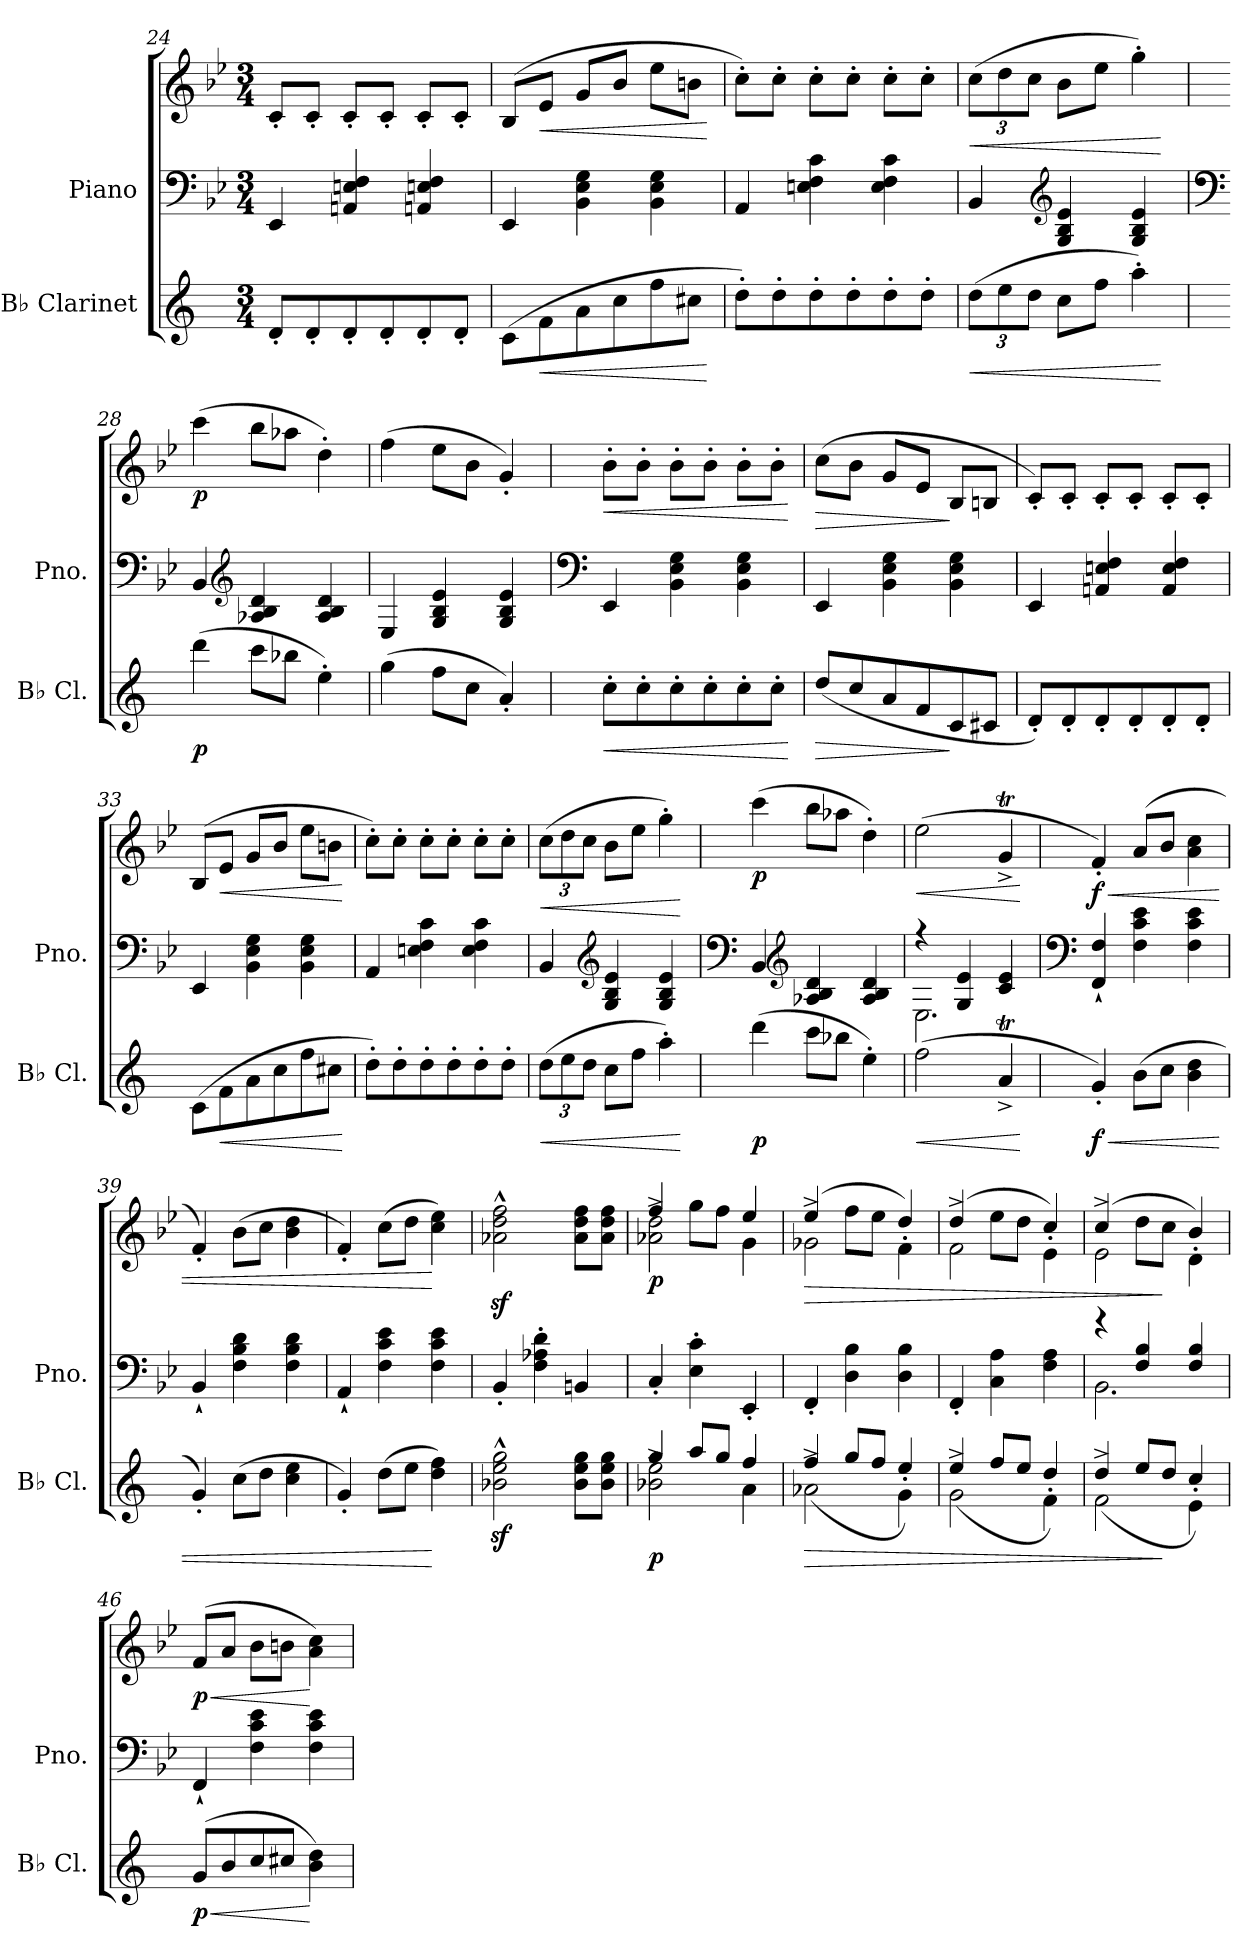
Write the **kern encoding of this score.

**kern	**dynam	**kern	**kern	**dynam
*part2	*part2	*part1	*part1	*part1
*staff3	*staff3	*staff2	*staff1	*staff1/2
*I"B♭ Clarinet	*	*I"Piano	*	*
*I'B♭ Cl.	*	*I'Pno.	*	*
*clefG2	*	*clefF4	*clefG2	*
*ITrd1c2	*	*	*	*
*k[b-e-]	*	*k[b-e-]	*k[b-e-]	*
*M3/4	*	*M3/4	*M3/4	*
=24	=24	=24	=24	=24
8c'/L	.	4EE-/	8c'/L	.
8c'/	.	.	8c'/J	.
8c'/	.	4AAn/ 4En/ 4F/	8c'/L	.
8c'/	.	.	8c'/J	.
8c'/	.	4AAn/ 4En/ 4F/	8c'/L	.
8c'/J	.	.	8c'/J	.
=25	=25	=25	=25	=25
(>8B-\L	.	4EE-/	(>8B-/L	.
!	!LO:HP:b	!	!	!LO:HP:b
8e-\	<	.	8e-/J	<
8g\	.	4BB-\ 4E-\ 4G\	8g/L	.
8b-\	.	.	8b-/J	.
8ee-\	.	4BB-\ 4E-\ 4G\	8ee-\L	.
8bn\J	.	.	8bn\J	.
.	[	.	.	[
=26	=26	=26	=26	=26
8cc'\L)	.	4AA/	8cc'\L)	.
8cc'\	.	.	8cc'\J	.
8cc'\	.	4En\ 4F\ 4c\	8cc'\L	.
8cc'\	.	.	8cc'\J	.
8cc'\	.	4E\ 4F\ 4c\	8cc'\L	.
8cc'\J	.	.	8cc'\J	.
!!LO:LB:g=z
=27	=27	=27	=27	=27
*Xbrackettup	*	*	*	*
!	!LO:HP:b	!	!	!
*	*	*	*Xbrackettup	*
!	!	!	!	!LO:HP:b
(>12cc\L	<	4BB-/	(>12cc\L	<
12dd\	.	.	12dd\	.
12cc\J	.	.	12cc\J	.
*	*	*clefG2	*	*
8b-\L	.	4G/ 4B-/ 4e-/	8b-\L	.
8ee-\J	.	.	8ee-\J	.
4gg'\)	.	4G/ 4B-/ 4e-/	4gg'\)	.
.	[	.	.	[
=28	=28	=28	=28	=28
*	*	*clefF4	*	*
!	!LO:DY:b	!	!	!LO:DY:b
(>4ccc\	p	4BB-/	(>4ccc\	p
*	*	*clefG2	*	*
8bb-\L	.	4A-X/ 4B-/ 4d/	8bb-\L	.
8aa-X\J	.	.	8aa-X\J	.
4dd'\)	.	4A-/ 4B-/ 4d/	4dd'\)	.
=29	=29	=29	=29	=29
(>4ff\	.	4E-/	(>4ff\	.
8ee-\L	.	4G/ 4B-/ 4e-/	8ee-\L	.
8b-\J	.	.	8b-\J	.
4g'/)	.	4G/ 4B-/ 4e-/	4g'/)	.
=30	=30	=30	=30	=30
*	*	*clefF4	*	*
!	!LO:HP:b	!	!	!LO:HP:b
8b-'\L	<	4EE-/	8b-'\L	<
8b-'\	.	.	8b-'\J	.
8b-'\	.	4BB-\ 4E-\ 4G\	8b-'\L	.
8b-'\	.	.	8b-'\J	.
8b-'\	.	4BB-\ 4E-\ 4G\	8b-'\L	.
8b-'\J	.	.	8b-'\J	.
.	[	.	.	[
=31	=31	=31	=31	=31
!	!LO:HP:b	!	!	!LO:HP:b
(<8cc/L	>	4EE-/	(>8cc\L	>
8b-/	.	.	8b-\J	.
8g/	.	4BB-\ 4E-\ 4G\	8g/L	.
8e-/	.	.	8e-/J	.
8B-/	]	4BB-\ 4E-\ 4G\	8B-/L	]
8Bn/J	.	.	8Bn/J	.
=32	=32	=32	=32	=32
8c'/L)	.	4EE-/	8c'/L)	.
8c'/	.	.	8c'/J	.
8c'/	.	4AAn/ 4En/ 4F/	8c'/L	.
8c'/	.	.	8c'/J	.
8c'/	.	4AA/ 4E/ 4F/	8c'/L	.
8c'/J	.	.	8c'/J	.
=33	=33	=33	=33	=33
(>8B-\L	.	4EE-/	(>8B-/L	.
!	!LO:HP:b	!	!	!LO:HP:b
8e-\	<	.	8e-/J	<
8g\	.	4BB-\ 4E-\ 4G\	8g/L	.
8b-\	.	.	8b-/J	.
8ee-\	.	4BB-\ 4E-\ 4G\	8ee-\L	.
8bn\J	.	.	8bn\J	.
.	[	.	.	[
!!LO:LB:g=z
=34	=34	=34	=34	=34
8cc'\L)	.	4AA/	8cc'\L)	.
8cc'\	.	.	8cc'\J	.
8cc'\	.	4En\ 4F\ 4c\	8cc'\L	.
8cc'\	.	.	8cc'\J	.
8cc'\	.	4E\ 4F\ 4c\	8cc'\L	.
8cc'\J	.	.	8cc'\J	.
=35	=35	=35	=35	=35
!	!LO:HP:b	!	!	!LO:HP:b
(>12cc\L	<	4BB-/	(>12cc\L	<
12dd\	.	.	12dd\	.
12cc\J	.	.	12cc\J	.
*	*	*clefG2	*	*
8b-\L	.	4G/ 4B-/ 4e-/	8b-\L	.
8ee-\J	.	.	8ee-\J	.
4gg'\)	.	4G/ 4B-/ 4e-/	4gg'\)	.
.	[	.	.	[
=36	=36	=36	=36	=36
*	*	*clefF4	*	*
!	!LO:DY:b	!	!	!LO:DY:b
(>4ccc\	p	4BB-/	(>4ccc\	p
*	*	*clefG2	*	*
8bb-\L	.	4A-X/ 4B-/ 4d/	8bb-\L	.
8aa-X\J	.	.	8aa-X\J	.
4dd'\)	.	4A-/ 4B-/ 4d/	4dd'\)	.
=37	=37	=37	=37	=37
!	!LO:HP:b	!	!	!LO:HP:b
*	*	*^	*	*
(>2ee-\	<	2.E-\	4rff	(>2ee-\	<
.	.	.	4G/ 4e-/	.	.
4gT^/	.	.	4c/ 4e-/	4gT^/	.
*	*	*v	*v	*	*
.	[	.	.	[
=38	=38	=38	=38	=38
*	*	*clefF4	*	*
!	!LO:HP:b	!	!	!LO:HP:b
!	!LO:DY:n=1:b	!	!	!LO:DY:n=1:b
4f'/)	< f	4FF/` 4F/`	4f'/)	< f
(>8a\L	.	4F\ 4c\ 4e-\	(>8a/L	.
8b-\J	.	.	8b-/J	.
4a\ 4cc\	.	4F\ 4c\ 4e-\	4a\ 4cc\	.
=39	=39	=39	=39	=39
4f'/)	.	4BB-`/	4f'/)	.
(>8b-\L	.	4F\ 4B-\ 4d\	(>8b-\L	.
8cc\J	.	.	8cc\J	.
4b-\ 4dd\	.	4F\ 4B-\ 4d\	4b-\ 4dd\	.
=40	=40	=40	=40	=40
4f'/)	.	4AA`/	4f'/)	.
(>8cc\L	.	4F\ 4c\ 4e-\	(>8cc\L	.
8dd\J	.	.	8dd\J	.
4cc\ 4ee-\)	[	4F\ 4c\ 4e-\	4cc\ 4ee-\)	[
=41	=41	=41	=41	=41
2a-X\z<^^ 2dd\z<^^ 2ff\z<^^	.	4BB-'/	2a-X\z<^^ 2dd\z<^^ 2ff\z<^^	.
.	.	4F\' 4A-X\' 4d\'	.	.
8a-\ 8dd\ 8ff\L	.	4BBn/	8a-\ 8dd\ 8ff\L	.
8a-\ 8dd\ 8ff\J	.	.	8a-\ 8dd\ 8ff\J	.
=42	=42	=42	=42	=42
*^	*	*	*^	*
!	!	!LO:DY:b	!	!	!	!LO:DY:b
2a-X\^ 2dd\^	4ff/	p	4C'/	2a-X\^ 2dd\^	4ff/	p
.	8gg/L	.	4E-\' 4c\'	.	8gg\L	.
.	8ff/J	.	.	.	8ff\J	.
4g\	4ee-/	.	4EE-'/	4g\	4ee-/	.
!!LO:LB:g=z	!!
=43	=43	=43	=43	=43	=43	=43
!	!	!LO:HP:b	!	!	!	!LO:HP:b
2g-X^\	(>4ee-/	>	4FF'/	2g-X^\	(>4ee-/	>
.	8ff/L	.	4D\ 4B-\	.	8ff\L	.
.	8ee-/J	.	.	.	8ee-\J	.
4f\	4dd'/)	.	4D\ 4B-\	4f\	4dd'/)	.
=44	=44	=44	=44	=44	=44	=44
2f^\	(>4dd/	.	4FF'/	2f^\	(>4dd/	.
.	8ee-/L	.	4C\ 4A\	.	8ee-\L	.
.	8dd/J	.	.	.	8dd\J	.
4e-\	4cc'/)	.	4F\ 4A\	4e-\	4cc'/)	.
=45	=45	=45	=45	=45	=45	=45
*	*	*	*^	*	*	*
2e-^\	(>4cc/	.	2.BB-\	4rg	2e-^\	(>4cc/	.
.	8dd/L	.	.	4F/ 4B-/	.	8dd\L	.
.	8cc/J	]	.	.	.	8cc\J	]
4d\	4b-'/)	.	.	4F/ 4B-/	4d\	4b-'/)	.
=46	=46	=46	=46	=46	=46	=46	=46
!	!	!LO:HP:b	!	!	!	!	!LO:HP:b
!	!	!LO:DY:n=1:b	!	!	!	!	!LO:DY:n=1:b
*v	*v	*	*	*	*	*	*
*	*	*v	*v	*	*	*
*	*	*	*v	*v	*
(>8f/L	< p	4FF`/	(>8f/L	< p
8a/	.	.	8a/J	.
8b-/	.	4F\ 4c\ 4e-\	8b-\L	.
8bn/J	.	.	8bn\J	.
4a\ 4cc\)	[	4F\ 4c\ 4e-\	4a\ 4cc\)	[
=	=	=	=	=
*-	*-	*-	*-	*-
